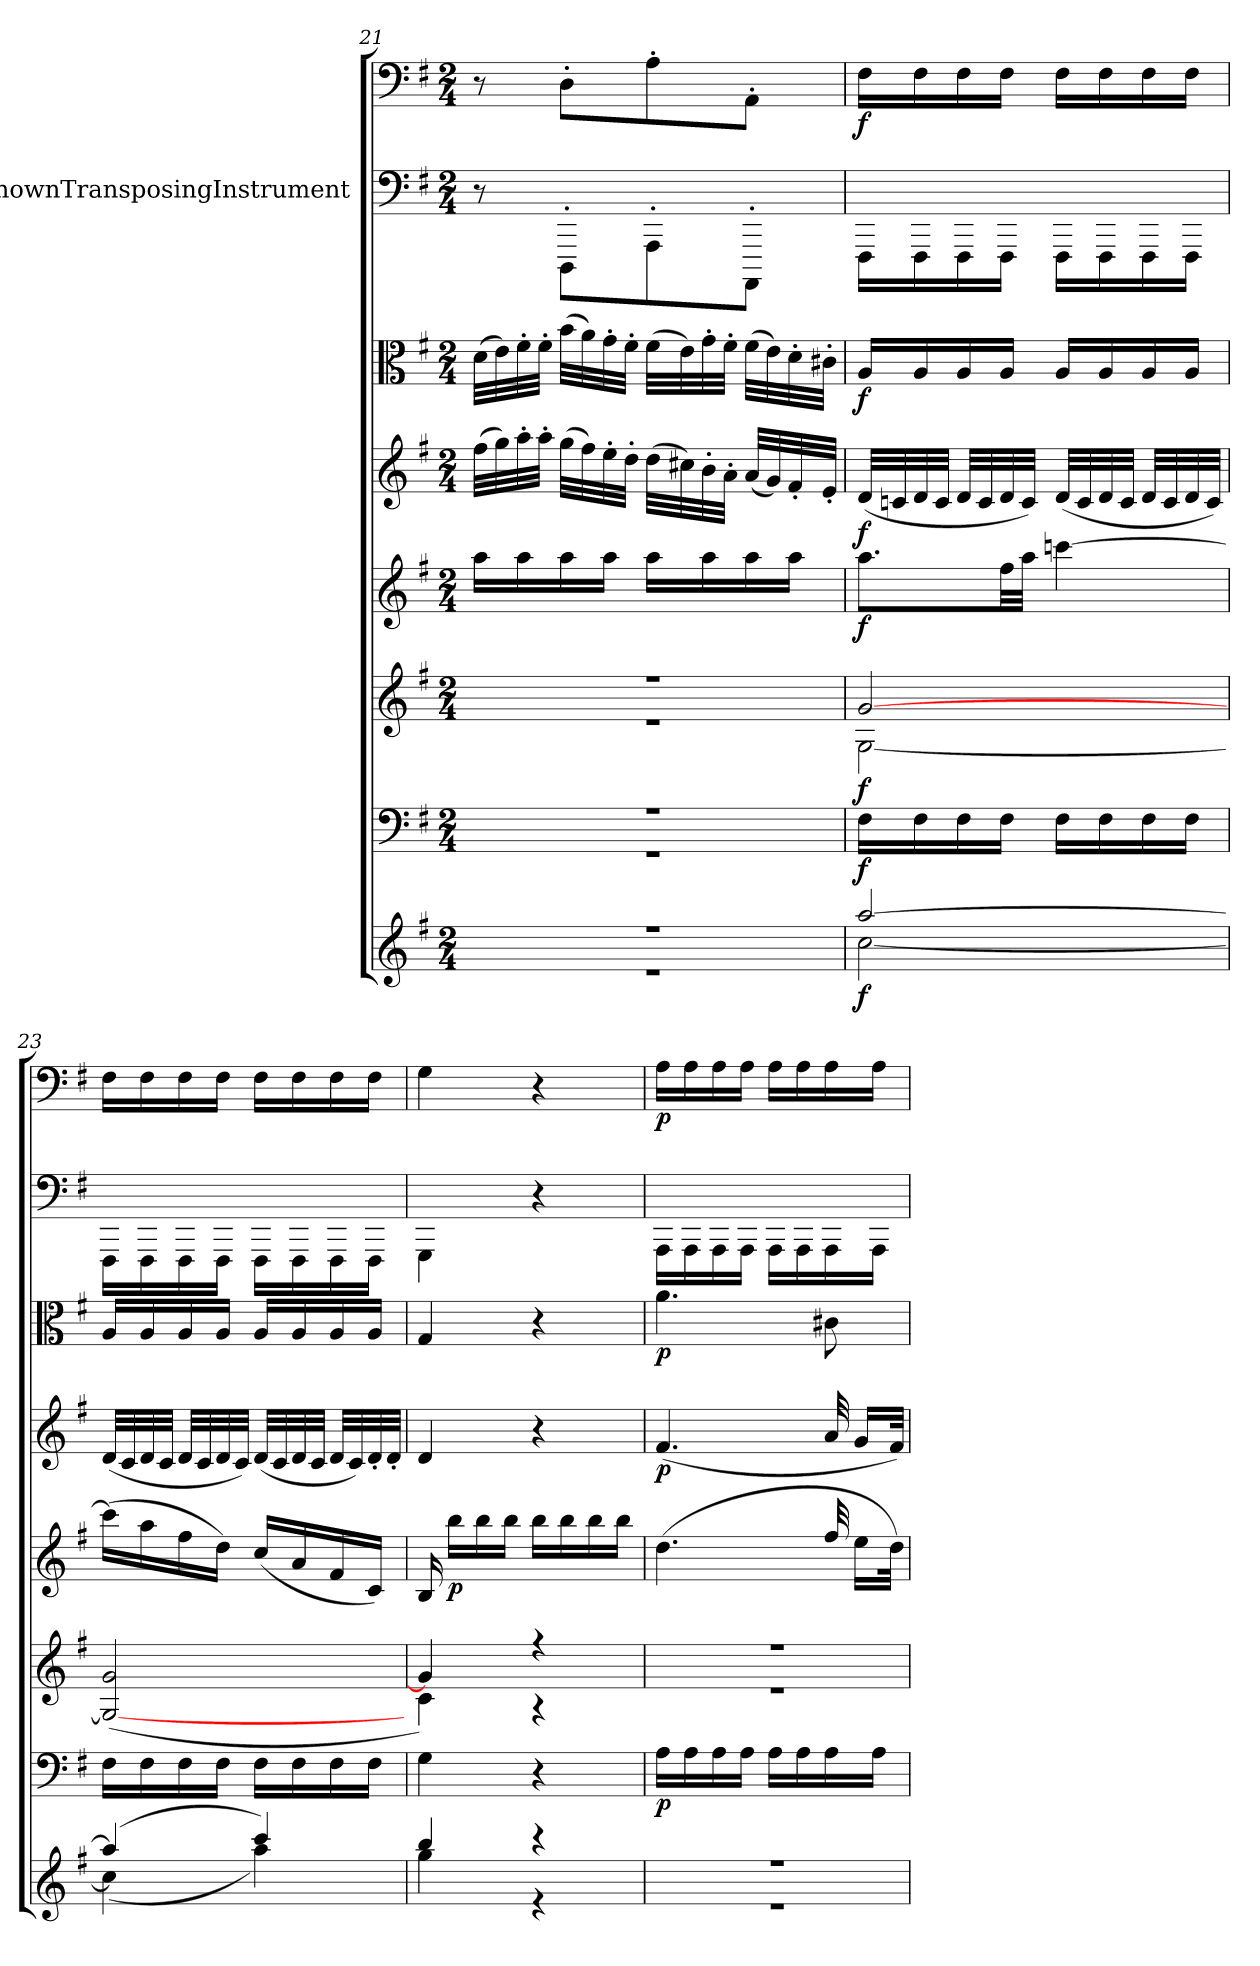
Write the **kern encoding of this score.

**kern	**dynam	**kern	**dynam	**kern	**dynam	**kern	**dynam	**kern	**dynam	**kern	**dynam	**kern	**kern	**dynam
*part8	*part8	*part7	*part7	*part6	*part6	*part5	*part5	*part4	*part4	*part3	*part3	*part2	*part1	*part1
*staff8	*staff8	*staff7	*staff7	*staff6	*staff6	*staff5	*staff5	*staff4	*staff4	*staff3	*staff3	*staff2	*staff1	*staff1
*	*	*	*	*	*	*	*	*	*	*	*	*I"UnknownTransposingInstrument	*	*
*clefG2	*	*clefF4	*	*clefG2	*	*clefG2	*	*clefG2	*	*clefC3	*	*clefF4	*clefF4	*
*	*	*	*	*	*	*	*	*	*	*	*	*ITrd-7c-12	*	*
*k[f#]	*	*k[f#]	*	*k[f#]	*	*k[f#]	*	*k[f#]	*	*k[f#]	*	*k[f#]	*k[f#]	*
*G:	*	*G:	*	*G:	*	*G:	*	*G:	*	*G:	*	*	*G:	*
*M2/4	*	*M2/4	*	*M2/4	*	*M2/4	*	*M2/4	*	*M2/4	*	*M2/4	*M2/4	*
=21	=21	=21	=21	=21	=21	=21	=21	=21	=21	=21	=21	=21	=21	=21
*^	*	*^	*	*^	*	*	*	*	*	*	*	*	*	*
2r	2r	.	2r	2r	.	2r	2r	.	16aa\LL	.	(32ff#\LLL	.	(32d\LLL	.	8r	8r	.
.	.	.	.	.	.	.	.	.	.	.	32gg\)	.	32e\)	.	.	.	.
.	.	.	.	.	.	.	.	.	16aa\	.	32aa'\	.	32f#'\	.	.	.	.
.	.	.	.	.	.	.	.	.	.	.	32aa'\JJJ	.	32f#'\JJJ	.	.	.	.
.	.	.	.	.	.	.	.	.	16aa\	.	(32gg\LLL	.	(32b\LLL	.	8DD'\L	8D'\L	.
.	.	.	.	.	.	.	.	.	.	.	32ff#\)	.	32a\)	.	.	.	.
.	.	.	.	.	.	.	.	.	16aa\JJ	.	32ee'\	.	32g'\	.	.	.	.
.	.	.	.	.	.	.	.	.	.	.	32dd'\JJJ	.	32f#'\JJJ	.	.	.	.
.	.	.	.	.	.	.	.	.	16aa\LL	.	(32dd\LLL	.	(32f#\LLL	.	8AA'\	8A'\	.
.	.	.	.	.	.	.	.	.	.	.	32cc#X\)	.	32e\)	.	.	.	.
.	.	.	.	.	.	.	.	.	16aa\	.	32b'\	.	32g'\	.	.	.	.
.	.	.	.	.	.	.	.	.	.	.	32a'\JJJ	.	32f#'\JJJ	.	.	.	.
.	.	.	.	.	.	.	.	.	16aa\	.	(32a/LLL	.	(32f#\LLL	.	8AAA'\J	8AA'\J	.
.	.	.	.	.	.	.	.	.	.	.	32g/)	.	32e\)	.	.	.	.
.	.	.	.	.	.	.	.	.	16aa\JJ	.	32f#'/	.	32d'\	.	.	.	.
.	.	.	.	.	.	.	.	.	.	.	32e'/JJJ	.	32c#X'\JJJ	.	.	.	.
*	*	*	*v	*v	*	*	*	*	*	*	*	*	*	*	*	*	*
=22	=22	=22	=22	=22	=22	=22	=22	=22	=22	=22	=22	=22	=22	=22	=22	=22
[2aa/	[2cc\	f	16F#\LL	f	[2g/	[2G\	f	8.aa\L	f	(32d/LLL	f	16A/LL	f	16FF#\LL	16F#\LL	f
.	.	.	.	.	.	.	.	.	.	32cn/	.	.	.	.	.	.
.	.	.	16F#\	.	.	.	.	.	.	32d/	.	16A/	.	16FF#\	16F#\	.
.	.	.	.	.	.	.	.	.	.	32c/JJJ	.	.	.	.	.	.
.	.	.	16F#\	.	.	.	.	.	.	32d/LLL	.	16A/	.	16FF#\	16F#\	.
.	.	.	.	.	.	.	.	.	.	32c/	.	.	.	.	.	.
.	.	.	16F#\JJ	.	.	.	.	32ff#\LL	.	32d/	.	16A/JJ	.	16FF#\JJ	16F#\JJ	.
.	.	.	.	.	.	.	.	32aa\JJJ	.	32c/JJJ)	.	.	.	.	.	.
.	.	.	16F#\LL	.	.	.	.	[4cccn\	.	(32d/LLL	.	16A/LL	.	16FF#\LL	16F#\LL	.
.	.	.	.	.	.	.	.	.	.	32c/	.	.	.	.	.	.
.	.	.	16F#\	.	.	.	.	.	.	32d/	.	16A/	.	16FF#\	16F#\	.
.	.	.	.	.	.	.	.	.	.	32c/JJJ	.	.	.	.	.	.
.	.	.	16F#\	.	.	.	.	.	.	32d/LLL	.	16A/	.	16FF#\	16F#\	.
.	.	.	.	.	.	.	.	.	.	32c/	.	.	.	.	.	.
.	.	.	16F#\JJ	.	.	.	.	.	.	32d/	.	16A/JJ	.	16FF#\JJ	16F#\JJ	.
.	.	.	.	.	.	.	.	.	.	32c/JJJ)	.	.	.	.	.	.
*	*	*	*	*	*v	*v	*	*	*	*	*	*	*	*	*	*
=23	=23	=23	=23	=23	=23	=23	=23	=23	=23	=23	=23	=23	=23	=23	=23
(4aa/]	(4cc\]	.	16F#\LL	.	(2G_/ 2g/	.	(16ccc\LL]	.	(32d/LLL	.	16A/LL	.	16FF#\LL	16F#\LL	.
.	.	.	.	.	.	.	.	.	32c/	.	.	.	.	.	.
.	.	.	16F#\	.	.	.	16aa\	.	32d/	.	16A/	.	16FF#\	16F#\	.
.	.	.	.	.	.	.	.	.	32c/JJJ	.	.	.	.	.	.
.	.	.	16F#\	.	.	.	16ff#\	.	32d/LLL	.	16A/	.	16FF#\	16F#\	.
.	.	.	.	.	.	.	.	.	32c/	.	.	.	.	.	.
.	.	.	16F#\JJ	.	.	.	16dd\JJ)	.	32d/	.	16A/JJ	.	16FF#\JJ	16F#\JJ	.
.	.	.	.	.	.	.	.	.	32c/JJJ)	.	.	.	.	.	.
4ccc/)	4aa\)	.	16F#\LL	.	.	.	(16cc/LL	.	(32d/LLL	.	16A/LL	.	16FF#\LL	16F#\LL	.
.	.	.	.	.	.	.	.	.	32c/	.	.	.	.	.	.
.	.	.	16F#\	.	.	.	16a/	.	32d/	.	16A/	.	16FF#\	16F#\	.
.	.	.	.	.	.	.	.	.	32c/JJJ	.	.	.	.	.	.
.	.	.	16F#\	.	.	.	16f#/	.	32d/LLL	.	16A/	.	16FF#\	16F#\	.
.	.	.	.	.	.	.	.	.	32c/)	.	.	.	.	.	.
.	.	.	16F#\JJ	.	.	.	16c/JJ)	.	32d'/	.	16A/JJ	.	16FF#\JJ	16F#\JJ	.
.	.	.	.	.	.	.	.	.	32d'/JJJ	.	.	.	.	.	.
=24	=24	=24	=24	=24	=24	=24	=24	=24	=24	=24	=24	=24	=24	=24	=24
*	*	*	*	*	*^	*	*	*	*	*	*	*	*	*	*
4bb/	4gg\	.	4G\	.	4g/]	4c\)	.	16B/	.	4d/	.	4G/	.	4GG\	4G\	.
.	.	.	.	.	.	.	.	16bb\LL	p	.	.	.	.	.	.	.
.	.	.	.	.	.	.	.	16bb\	.	.	.	.	.	.	.	.
.	.	.	.	.	.	.	.	16bb\JJ	.	.	.	.	.	.	.	.
4r	4r	.	4r	.	4r	4r	.	16bb\LL	.	4r	.	4r	.	4r	4r	.
.	.	.	.	.	.	.	.	16bb\	.	.	.	.	.	.	.	.
.	.	.	.	.	.	.	.	16bb\	.	.	.	.	.	.	.	.
.	.	.	.	.	.	.	.	16bb\JJ	.	.	.	.	.	.	.	.
=25	=25	=25	=25	=25	=25	=25	=25	=25	=25	=25	=25	=25	=25	=25	=25	=25
2r	2r	.	16A\LL	p	2r	2r	.	(4.dd\	.	(4.f#/	p	4.a\	p	16AA\LL	16A\LL	p
.	.	.	16A\	.	.	.	.	.	.	.	.	.	.	16AA\	16A\	.
.	.	.	16A\	.	.	.	.	.	.	.	.	.	.	16AA\	16A\	.
.	.	.	16A\JJ	.	.	.	.	.	.	.	.	.	.	16AA\JJ	16A\JJ	.
.	.	.	16A\LL	.	.	.	.	.	.	.	.	.	.	16AA\LL	16A\LL	.
.	.	.	16A\	.	.	.	.	.	.	.	.	.	.	16AA\	16A\	.
.	.	.	16A\	.	.	.	.	32ff#/	.	32a/	.	8c#X\	.	16AA\	16A\	.
.	.	.	.	.	.	.	.	16ee\LL	.	16g/LL	.	.	.	.	.	.
.	.	.	16A\JJ	.	.	.	.	.	.	.	.	.	.	16AA\JJ	16A\JJ	.
.	.	.	.	.	.	.	.	32dd\JJk)	.	32f#/JJk)	.	.	.	.	.	.
*v	*v	*	*	*	*v	*v	*	*	*	*	*	*	*	*	*	*
=	=	=	=	=	=	=	=	=	=	=	=	=	=	=
*-	*-	*-	*-	*-	*-	*-	*-	*-	*-	*-	*-	*-	*-	*-
